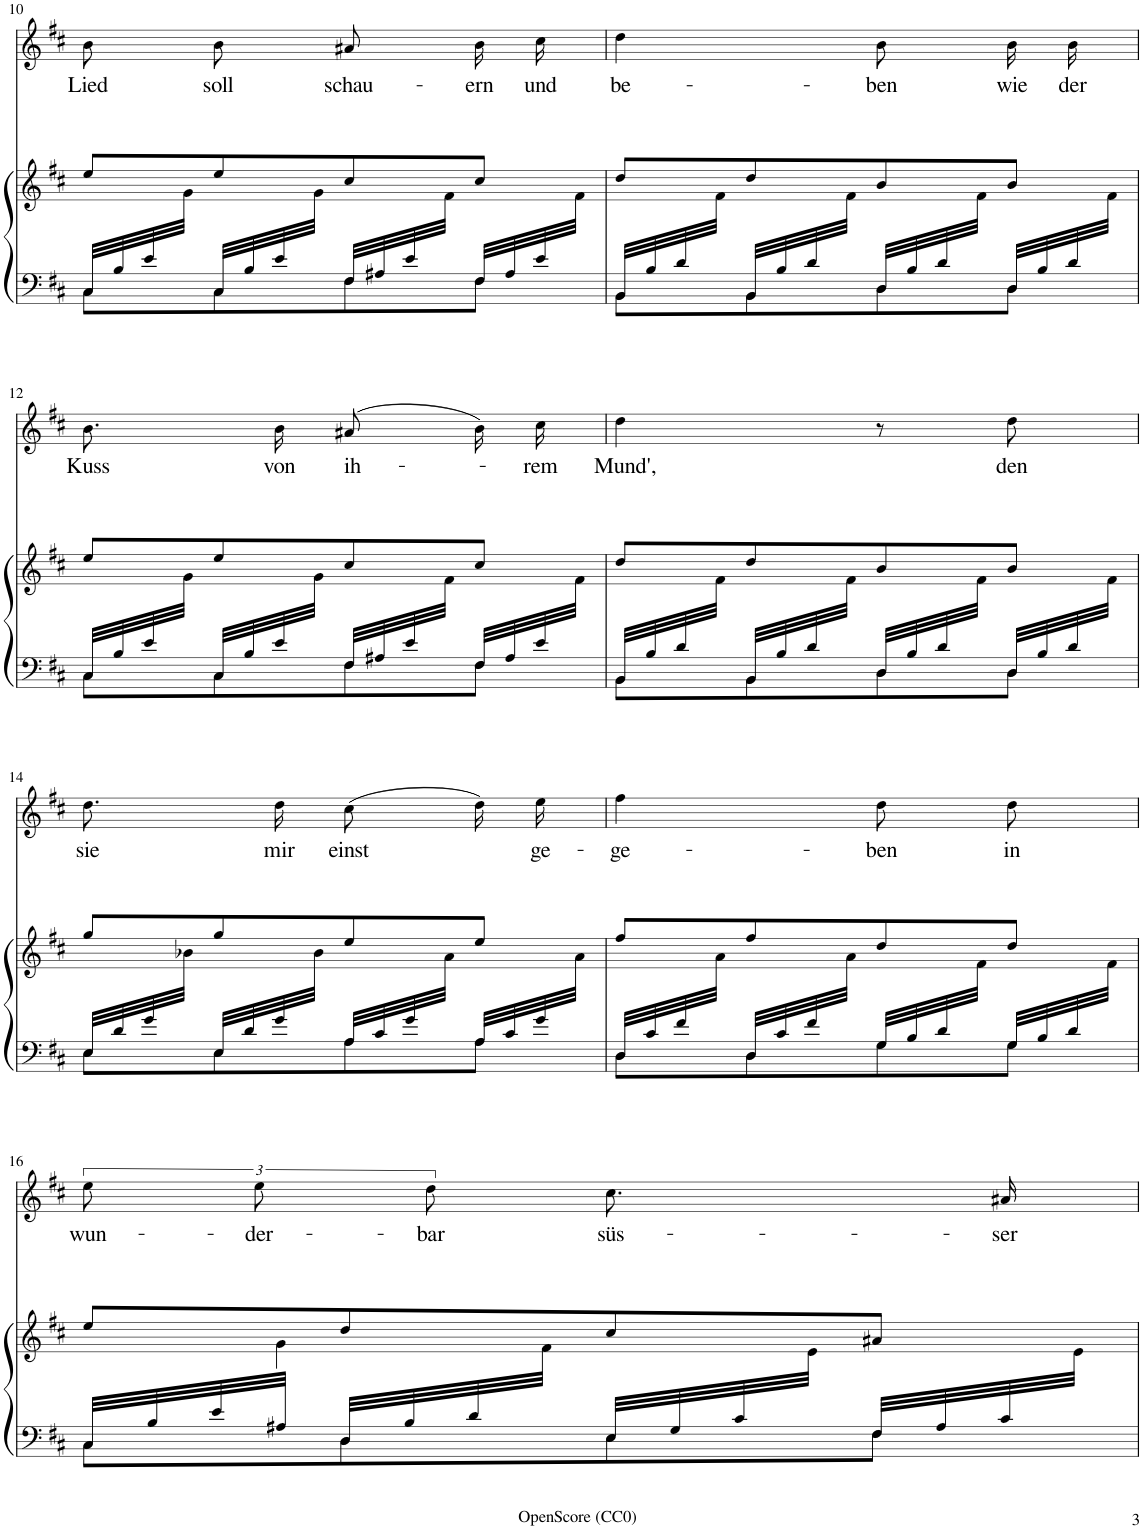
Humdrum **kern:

**kern	**kern	**kern	**text
*part2	*part2	*part1	*part1
*staff3	*staff2	*staff1	*staff1
*I"Piano	*	*I"Voice	*
*I'Pno	*	*	*
!!LO:PB:g=z
*clefF4	*clefG2	*clefG2	*
*k[f#c#]	*k[f#c#]	*k[f#c#]	*
*M2/4	*M2/4	*M2/4	*
=10	=10	=10	=10
*^	*^	*	*
!	!	!	!	!	!LO:LY:b
32C#/LLL	8C#\L	8ee/L	16.ryy	8b\L	Lied
32B/	.	.	.	.	.
32e/	.	.	.	.	.
32ryy	.	.	32g\JJJ	.	.
!	!	!	!	!	!LO:LY:b
32C#/LLL	8C#\	8ee/	16.ryy	8b\J	soll
32B/	.	.	.	.	.
32e/	.	.	.	.	.
32ryy	.	.	32g\JJJ	.	.
!	!	!	!	!	!LO:LY:b
32F#/LLL	8F#\	8cc#/	16.ryy	8a#X\L	schau-
32A#X/	.	.	.	.	.
32e/	.	.	.	.	.
32ryy	.	.	32f#\JJJ	.	.
!	!	!	!	!	!LO:LY:b
32F#/LLL	8F#\J	8cc#/J	16.ryy	16b\L	-ern
32A#/	.	.	.	.	.
!	!	!	!	!	!LO:LY:b
32e/	.	.	.	16cc#\JJ	und
32ryy	.	.	32f#\JJJ	.	.
=11	=11	=11	=11	=11	=11
!	!	!	!	!	!LO:LY:b
32BB/LLL	8BB\L	8dd/L	16.ryy	4dd\	be-
32B/	.	.	.	.	.
32d/	.	.	.	.	.
32ryy	.	.	32f#\JJJ	.	.
32BB/LLL	8BB\	8dd/	16.ryy	.	.
32B/	.	.	.	.	.
32d/	.	.	.	.	.
32ryy	.	.	32f#\JJJ	.	.
!	!	!	!	!	!LO:LY:b
32D/LLL	8D\	8b/	16.ryy	8b\L	-ben
32B/	.	.	.	.	.
32d/	.	.	.	.	.
32ryy	.	.	32f#\JJJ	.	.
!	!	!	!	!	!LO:LY:b
32D/LLL	8D\J	8b/J	16.ryy	16b\L	wie
32B/	.	.	.	.	.
!	!	!	!	!	!LO:LY:b
32d/	.	.	.	16b\JJ	der
32ryy	.	.	32f#\JJJ	.	.
!!LO:LB:g=z
=12	=12	=12	=12	=12	=12
!	!	!	!	!	!LO:LY:b
32C#/LLL	8C#\L	8ee/L	16.ryy	8.b\L	Kuss
32B/	.	.	.	.	.
32e/	.	.	.	.	.
32ryy	.	.	32g\JJJ	.	.
32C#/LLL	8C#\	8ee/	16.ryy	.	.
32B/	.	.	.	.	.
!	!	!	!	!	!LO:LY:b
32e/	.	.	.	16b\Jk	von
32ryy	.	.	32g\JJJ	.	.
!	!	!	!	!	!LO:LY:b
32F#/LLL	8F#\	8cc#/	16.ryy	(8a#X\L	ih-
32A#X/	.	.	.	.	.
32e/	.	.	.	.	.
32ryy	.	.	32f#\JJJ	.	.
32F#/LLL	8F#\J	8cc#/J	16.ryy	16b\L)	.
32A#/	.	.	.	.	.
!	!	!	!	!	!LO:LY:b
32e/	.	.	.	16cc#\JJ	-rem
32ryy	.	.	32f#\JJJ	.	.
=13	=13	=13	=13	=13	=13
!	!	!	!	!	!LO:LY:b
32BB/LLL	8BB\L	8dd/L	16.ryy	4dd\	Mund',
32B/	.	.	.	.	.
32d/	.	.	.	.	.
32ryy	.	.	32f#\JJJ	.	.
32BB/LLL	8BB\	8dd/	16.ryy	.	.
32B/	.	.	.	.	.
32d/	.	.	.	.	.
32ryy	.	.	32f#\JJJ	.	.
32D/LLL	8D\	8b/	16.ryy	8r	.
32B/	.	.	.	.	.
32d/	.	.	.	.	.
32ryy	.	.	32f#\JJJ	.	.
!	!	!	!	!	!LO:LY:b
32D/LLL	8D\J	8b/J	16.ryy	8dd\	den
32B/	.	.	.	.	.
32d/	.	.	.	.	.
32ryy	.	.	32f#\JJJ	.	.
!!LO:LB:g=z
=14	=14	=14	=14	=14	=14
!	!	!	!	!	!LO:LY:b
32E/LLL	8E\L	8gg/L	16.ryy	8.dd\L	sie
32d/	.	.	.	.	.
32g/	.	.	.	.	.
32ryy	.	.	32b-X\JJJ	.	.
32E/LLL	8E\	8gg/	16.ryy	.	.
32d/	.	.	.	.	.
!	!	!	!	!	!LO:LY:b
32g/	.	.	.	16dd\Jk	mir
32ryy	.	.	32b-\JJJ	.	.
!	!	!	!	!	!LO:LY:b
32A/LLL	8A\	8ee/	16.ryy	(8cc#\L	einst
32c#/	.	.	.	.	.
32g/	.	.	.	.	.
32ryy	.	.	32a\JJJ	.	.
32A/LLL	8A\J	8ee/J	16.ryy	16dd\L)	.
32c#/	.	.	.	.	.
!	!	!	!	!	!LO:LY:b
32g/	.	.	.	16ee\JJ	ge-
32ryy	.	.	32a\JJJ	.	.
=15	=15	=15	=15	=15	=15
!	!	!	!	!	!LO:LY:b
32D/LLL	8D\L	8ff#/L	16.ryy	4ff#\	-ge-
32c#/	.	.	.	.	.
32f#/	.	.	.	.	.
32ryy	.	.	32a\JJJ	.	.
32D/LLL	8D\	8ff#/	16.ryy	.	.
32c#/	.	.	.	.	.
32f#/	.	.	.	.	.
32ryy	.	.	32a\JJJ	.	.
!	!	!	!	!	!LO:LY:b
32G/LLL	8G\	8dd/	16.ryy	8dd\L	-ben
32B/	.	.	.	.	.
32d/	.	.	.	.	.
32ryy	.	.	32f#\JJJ	.	.
!	!	!	!	!	!LO:LY:b
32G/LLL	8G\J	8dd/J	16.ryy	8dd\J	in
32B/	.	.	.	.	.
32d/	.	.	.	.	.
32ryy	.	.	32f#\JJJ	.	.
!!LO:LB:g=z
=16	=16	=16	=16	=16	=16
*	*	*	*^	*	*
!	!	!	!	!	!	!LO:LY:b
32C#/LLL	8C#\L	8ee/L	16.ryy	8..ryy	12ee\L	wun-
32B/	.	.	.	.	.	.
32e/	.	.	.	.	.	.
!	!	!	!	!	!	!LO:LY:b
.	.	.	.	.	12ee\	-der-
32A#X/JJJ	.	.	16.g\	.	.	.
32D/LLL	8D\	8dd/	.	.	.	.
32B/	.	.	.	.	.	.
!	!	!	!	!	!	!LO:LY:b
.	.	.	.	.	12dd\J	-bar
32d/	.	.	4ryy	.	.	.
32ryy	.	.	.	32f#\JJJ	.	.
!	!	!	!	!	!	!LO:LY:b
32E/LLL	8E\	8cc#/	.	16.ryy	8.cc#\L	süs-
32G/	.	.	.	.	.	.
32c#/	.	.	.	.	.	.
32ryy	.	.	.	32e\JJJ	.	.
32F#/LLL	8F#\J	8a#X/J	.	16.ryy	.	.
32A#/	.	.	.	.	.	.
!	!	!	!	!	!	!LO:LY:b
32c#/	.	.	16ryy	.	16a#X\Jk	-ser
32ryy	.	.	.	32e\JJJ	.	.
*v	*v	*	*	*	*	*
*	*v	*v	*v	*	*
=	=	=	=
*-	*-	*-	*-
